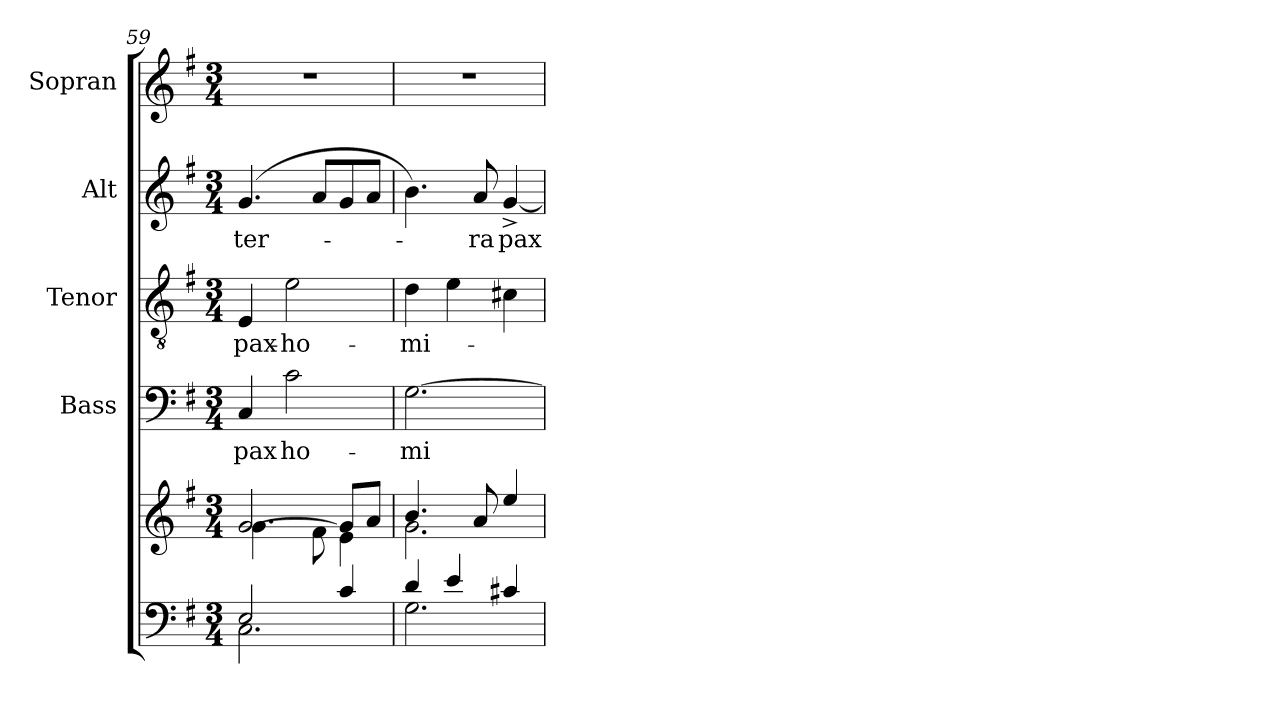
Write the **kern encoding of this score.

**kern	**kern	**kern	**text	**kern	**text	**kern	**text	**kern
*part5	*part5	*part4	*part4	*part3	*part3	*part2	*part2	*part1
*staff6	*staff5	*staff4	*staff4	*staff3	*staff3	*staff2	*staff2	*staff1
*	*	*I"Bass	*	*I"Tenor	*	*I"Alt	*	*I"Sopran
*	*	*I'B.	*	*I'T.	*	*I'A.	*	*I'S.
*clefF4	*clefG2	*clefF4	*	*clefGv2	*	*clefG2	*	*clefG2
*k[f#]	*k[f#]	*k[f#]	*	*k[f#]	*	*k[f#]	*	*k[f#]
*G:	*G:	*G:	*	*G:	*	*G:	*	*G:
*M3/4	*M3/4	*M3/4	*	*M3/4	*	*M3/4	*	*M3/4
=59	=59	=59	=59	=59	=59	=59	=59	=59
*^	*^	*	*	*	*	*	*	*
!	!	!	!	!	!LO:LY:b	!	!LO:LY:b	!	!LO:LY:b	!
2E/	2.C\	[>2g/	4.g\	4C/	pax	4E/	pax-	(4.g/	ter-	2.r
!	!	!	!	!	!LO:LY:b	!	!LO:LY:b	!	!	!
.	.	.	.	2c\	ho-	2e\	-ho-	.	.	.
.	.	.	8f#\	.	.	.	.	8a/L	.	.
4c/	.	8g/L]	4e\	.	.	.	.	8g/	.	.
.	.	8a/J	.	.	.	.	.	8a/J	.	.
=60	=60	=60	=60	=60	=60	=60	=60	=60	=60	=60
!	!	!	!	!	!LO:LY:b	!	!LO:LY:b	!	!	!
4d/	2.G\	4.b/	2.g\	[2.G\	-mi-	4d\	-mi-	4.b\)	.	2.r
4e/	.	.	.	.	.	4e\	.	.	.	.
!	!	!	!	!	!	!	!	!	!LO:LY:b	!
.	.	8a/	.	.	.	.	.	8a/	-ra	.
!	!	!	!	!	!	!	!	!	!LO:LY:b	!
4c#X/	.	4ee/	.	.	.	4c#X\	.	[4g^>/	pax	.
*v	*v	*	*	*	*	*	*	*	*	*
*	*v	*v	*	*	*	*	*	*	*
=	=	=	=	=	=	=	=	=
*-	*-	*-	*-	*-	*-	*-	*-	*-
